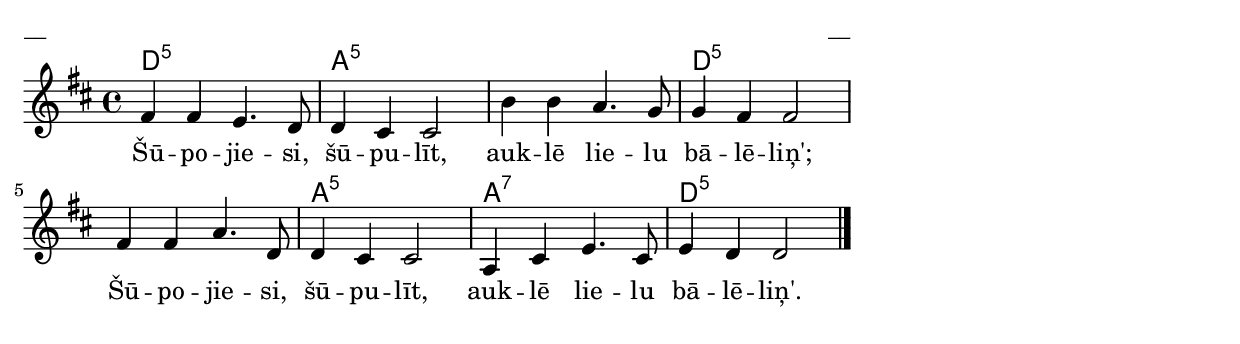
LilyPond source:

\version "2.13.16" 
%\header {
% title = "Šūpojiesi, šūpulīt"
%}
% Austras dziesmu burtnīca, 29.lpp.
\paper {
line-width = 14\cm
left-margin = 0.4\cm
between-system-padding = 0.3\cm
between-system-space = 0.3\cm
}
\layout {
indent = #0
ragged-last = ##f
}

voiceA = \relative c' {
\clef "treble"
\key d \major
\time 4/4
fis4 fis e4. d8 | d4 cis cis2 | b'4 b a4. g8 | g4 fis fis2 |
fis4 fis a4. d,8 | d4 cis cis2 | a4 cis e4. cis8 | e4 d d2 
\bar "|."
}


lyricA = \lyricmode {
Šū -- po -- jie -- si, šū -- pu -- līt, auk -- lē lie -- lu bā -- lē -- liņ';
Šū -- po -- jie -- si, šū -- pu -- līt, auk -- lē lie -- lu bā -- lē -- liņ'.
}


chordsA = \chordmode {
\time 4/4
d1:5 | a1:5 | s1 | d1:5 | s1 | a1:5 | a1:7 | d1:5
}

fullScore = <<
\new ChordNames { \chordsA }
\new Staff {
<<
\new Voice = "voiceA" { \oneVoice \autoBeamOff \voiceA }
\lyricsto "voiceA" \new Lyrics \lyricA
>>
}
>>

\score {
\fullScore
\header { piece = "__" opus = "__" }
}
\markup { \with-color #(x11-color 'white) \sans \smaller "__" }
\score {
\unfoldRepeats
\fullScore
\midi {
\context { \Staff \remove "Staff_performer" }
\context { \Voice \consists "Staff_performer" }
}
}


